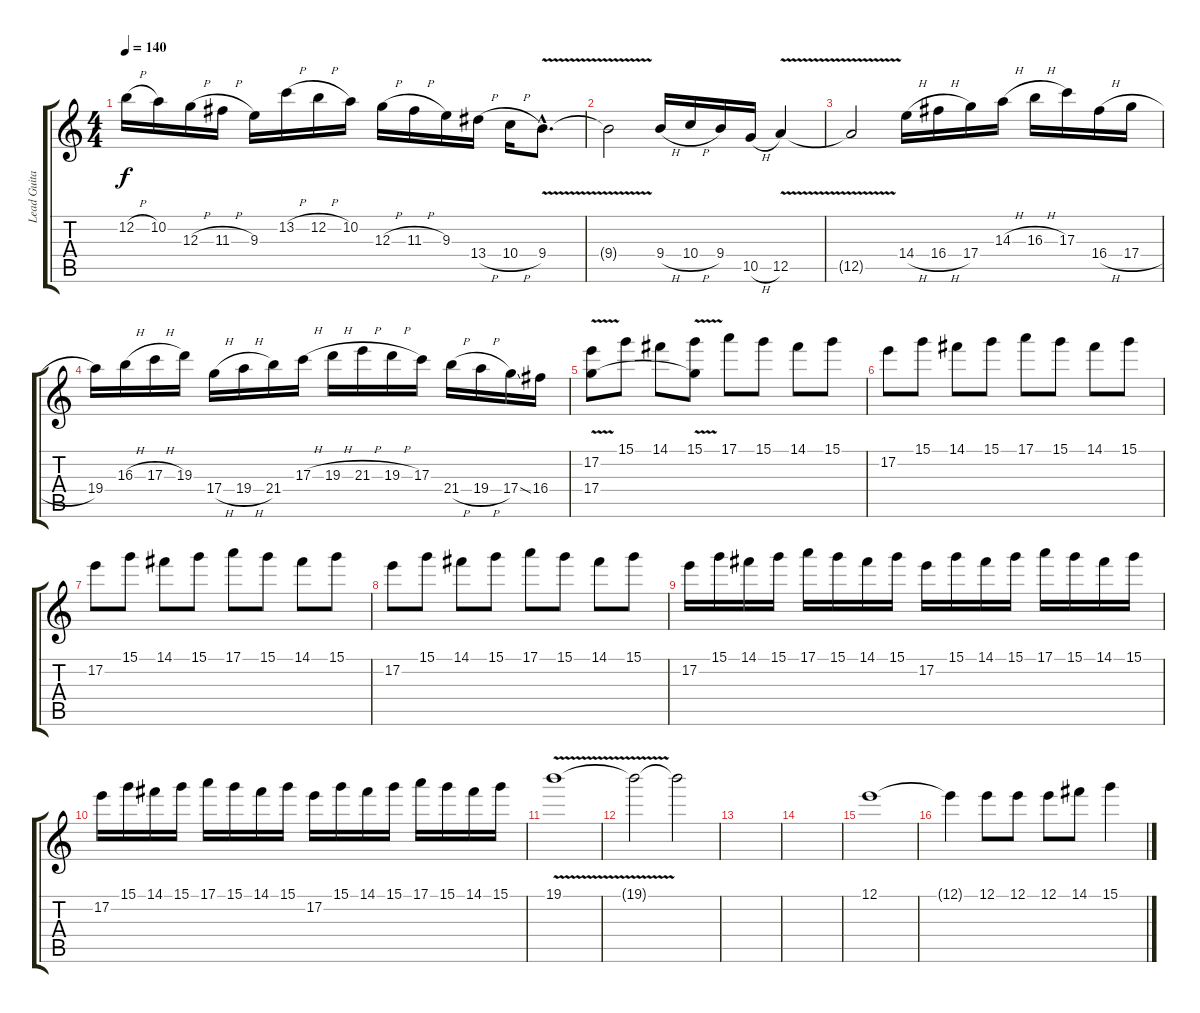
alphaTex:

\track ("Lead Guitar" "Lead Guita") {instrument distortionguitar}
\staff {score tabs}
\tuning (E4 B3 G3 D3 A2 E2) {hide}
\ts (4 4)
\tempo 140
\clef g2
\ks c
12.2{h}.16{dy f} 10.2.16 12.3{h}.16 11.3{h}.16 9.3.16 13.2{h}.16 12.2{h}.16 10.2.16 12.3{h}.16 11.3{h}.16 9.3.16 13.4{h}.16 10.4{h}.16 9.4{v hac}.8{d} |
9.4{t}.2 9.4{h}.16 10.4{h}.16 9.4.16 10.5{h}.16 12.5{v}.4 |
12.5{t}.2 14.4{h}.16 16.4{h}.16 17.4.16 14.3{h}.16 16.3{h}.16 17.3.16 16.4{h}.16 17.4{h}.16 |
19.4.16 16.3{h}.16 17.3{h}.16 19.3.16 17.4{h}.16 19.4{h}.16 21.4.16 17.3{h}.16 19.3{h}.16 21.3{h}.16 19.3{h}.16 17.3.16 21.4{h}.16 19.4{h}.16 17.4{ss}.16 16.4.16 |
(17.2 17.4{v}).8 15.1.8 14.1.8 (15.1 17.4{t}).8 17.1.8 15.1.8 14.1.8 15.1.8 |
17.2.8 15.1.8 14.1.8 15.1.8 17.1.8 15.1.8 14.1.8 15.1.8 |
17.2.8 15.1.8 14.1.8 15.1.8 17.1.8 15.1.8 14.1.8 15.1.8 |
17.2.8 15.1.8 14.1.8 15.1.8 17.1.8 15.1.8 14.1.8 15.1.8 |
17.2.16 15.1.16 14.1.16 15.1.16 17.1.16 15.1.16 14.1.16 15.1.16 17.2.16 15.1.16 14.1.16 15.1.16 17.1.16 15.1.16 14.1.16 15.1.16 |
17.2.16 15.1.16 14.1.16 15.1.16 17.1.16 15.1.16 14.1.16 15.1.16 17.2.16 15.1.16 14.1.16 15.1.16 17.1.16 15.1.16 14.1.16 15.1.16 |
19.1{v}.1 |
19.1{t}.2 19.1{t}.2 |
|
|
12.1.1 |
12.1{t}.4 12.1.8 12.1.8 12.1.8 14.1.8 15.1.4
